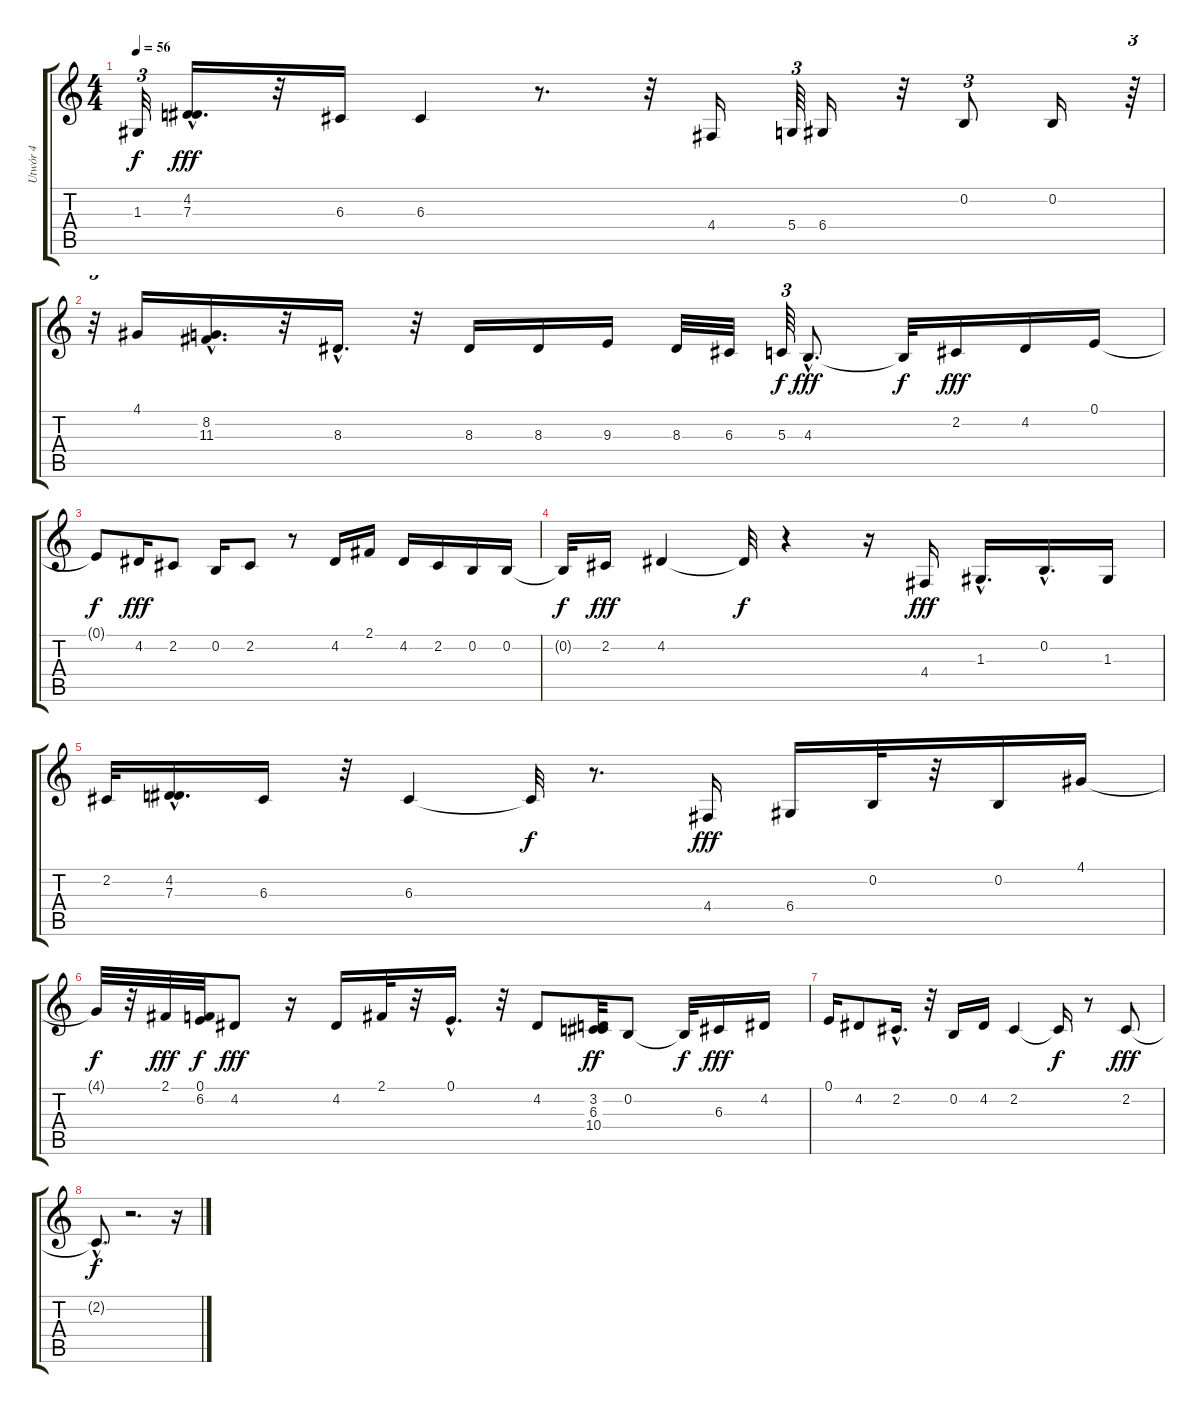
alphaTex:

\track ("Utwór 4" "Utwór 4") {instrument synthvoice}
\staff {score tabs}
\tuning (E4 B3 G3 D3 A2 E2) {hide}
\ts (4 4)
\tempo 56
\clef g2
\ks c
1.3{t}.32{tu (3 2) dy f} (4.2{hac} 7.3{hac}).16{d dy fff} r.32 6.3.16 6.3.4 r.8{d} r.32 4.4.16 5.4.64{tu (3 2)} 6.4.16 r.32 0.2.8{tu (3 2)} 0.2.16 r.64{tu (3 2)} |
r.32{tu (3 2)} 4.1.16 (8.2{hac} 11.3{hac}).16{d} r.32 8.3{hac}.16{d} r.32 8.3.16 8.3.16 9.3.16 8.3.32 6.3.32 5.3.64{tu (3 2) dy f} 4.3{hac}.8{d dy fff} 4.3{t}.32{dy f} 2.2.16{dy fff} 4.2.16 0.1.16 |
0.1{t}.8{dy f} 4.2.16{dy fff} 2.2.8 0.2.16 2.2.8 r.8 4.2.16 2.1.16 4.2.16 2.2.16 0.2.16 0.2.16 |
0.2{t}.32{dy f} 2.2.16{dy fff} 4.2.4 4.2{t}.32{dy f} r.4 r.16 4.4.16{dy fff} 1.3{hac}.16{d} 0.2{hac}.16{d} 1.3.16 |
2.2.32 (4.2{hac} 7.3{hac}).16{d} 6.3.16 r.32 6.3.4 6.3{t}.32{dy f} r.8{d} 4.4.16{dy fff} 6.4.16 0.2.32 r.32 0.2.16 4.1.16 |
4.1{t}.32{dy f} r.32 2.1.32{dy fff} (0.1 6.2).32{dy f} 4.2.8{dy fff} r.16 4.2.16 2.1.32 r.32 0.1{hac}.16{d} r.32 4.2.8 (3.2 6.3 10.4).32{dy ff} 0.2.8 0.2{t}.32{dy f} 6.3.16{dy fff} 4.2.16 |
0.1.16 4.2.8 2.2{hac}.16{d} r.32 0.2.16 4.2.16 2.2.4 2.2{t}.16{dy f} r.8 2.2.8{dy fff} |
2.2{hac t}.8{d dy f} r.2{d} r.16
